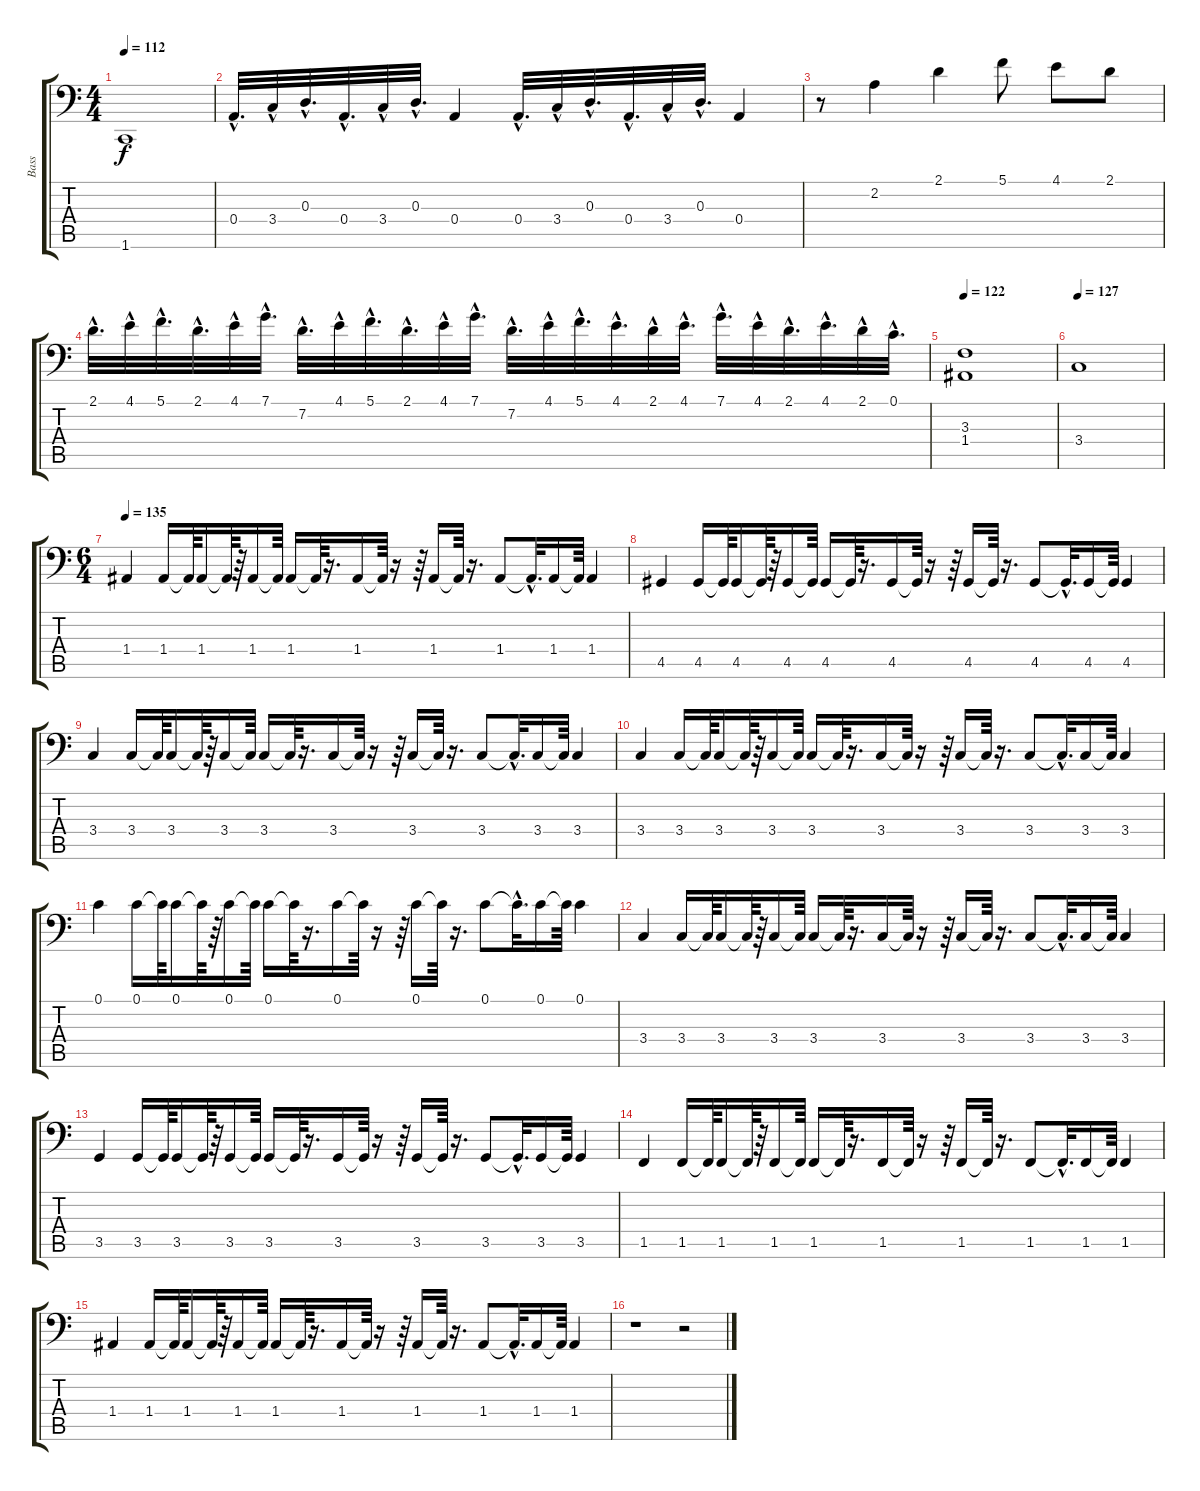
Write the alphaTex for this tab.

\track ("Bass" "Bass") {instrument electricbassfinger}
\staff {score tabs}
\tuning (C3 G2 D2 A1 E1 B0) {hide}
\ts (4 4)
\tempo 112
\clef f4
\ks c
1.6.1{dy f} |
0.4{hac}.32{d} 3.4{hac}.32 0.3{hac}.32{d} 0.4{hac}.32{d} 3.4{hac}.32 0.3{hac}.32{d} 0.4.4 0.4{hac}.32{d} 3.4{hac}.32 0.3{hac}.32{d} 0.4{hac}.32{d} 3.4{hac}.32 0.3{hac}.32{d} 0.4.4 |
r.8 2.2.4 2.1.4 5.1.8 4.1.8 2.1.8 |
2.1{hac}.32{d} 4.1{hac}.32 5.1{hac}.32{d} 2.1{hac}.32{d} 4.1{hac}.32 7.1{hac}.32{d} 7.2{hac}.32{d} 4.1{hac}.32 5.1{hac}.32{d} 2.1{hac}.32{d} 4.1{hac}.32 7.1{hac}.32{d} 7.2{hac}.32{d} 4.1{hac}.32 5.1{hac}.32{d} 4.1{hac}.32{d} 2.1{hac}.32 4.1{hac}.32{d} 7.1{hac}.32{d} 4.1{hac}.32 2.1{hac}.32{d} 4.1{hac}.32{d} 2.1{hac}.32 0.1{hac}.32{d} |
\tempo 122
(3.3 1.4).1 |
\tempo 127
3.4.1 |
\ts (6 4)
\tempo 135
1.4.4 1.4.16 1.4{t}.64 1.4.16 1.4{t}.64 r.64 1.4.16 1.4{t}.64 1.4.16 1.4{t}.64 r.16{d} 1.4.16 1.4{t}.64 r.16 r.64 1.4.16 1.4{t}.64 r.16{d} 1.4.8 1.4{hac t}.32{d} 1.4.16 1.4{t}.64 1.4.4 |
4.5.4 4.5.16 4.5{t}.64 4.5.16 4.5{t}.64 r.64 4.5.16 4.5{t}.64 4.5.16 4.5{t}.64 r.16{d} 4.5.16 4.5{t}.64 r.16 r.64 4.5.16 4.5{t}.64 r.16{d} 4.5.8 4.5{hac t}.32{d} 4.5.16 4.5{t}.64 4.5.4 |
3.4.4 3.4.16 3.4{t}.64 3.4.16 3.4{t}.64 r.64 3.4.16 3.4{t}.64 3.4.16 3.4{t}.64 r.16{d} 3.4.16 3.4{t}.64 r.16 r.64 3.4.16 3.4{t}.64 r.16{d} 3.4.8 3.4{hac t}.32{d} 3.4.16 3.4{t}.64 3.4.4 |
3.4.4 3.4.16 3.4{t}.64 3.4.16 3.4{t}.64 r.64 3.4.16 3.4{t}.64 3.4.16 3.4{t}.64 r.16{d} 3.4.16 3.4{t}.64 r.16 r.64 3.4.16 3.4{t}.64 r.16{d} 3.4.8 3.4{hac t}.32{d} 3.4.16 3.4{t}.64 3.4.4 |
0.1.4 0.1.16 0.1{t}.64 0.1.16 0.1{t}.64 r.64 0.1.16 0.1{t}.64 0.1.16 0.1{t}.64 r.16{d} 0.1.16 0.1{t}.64 r.16 r.64 0.1.16 0.1{t}.64 r.16{d} 0.1.8 0.1{hac t}.32{d} 0.1.16 0.1{t}.64 0.1.4 |
3.4.4 3.4.16 3.4{t}.64 3.4.16 3.4{t}.64 r.64 3.4.16 3.4{t}.64 3.4.16 3.4{t}.64 r.16{d} 3.4.16 3.4{t}.64 r.16 r.64 3.4.16 3.4{t}.64 r.16{d} 3.4.8 3.4{hac t}.32{d} 3.4.16 3.4{t}.64 3.4.4 |
3.5.4 3.5.16 3.5{t}.64 3.5.16 3.5{t}.64 r.64 3.5.16 3.5{t}.64 3.5.16 3.5{t}.64 r.16{d} 3.5.16 3.5{t}.64 r.16 r.64 3.5.16 3.5{t}.64 r.16{d} 3.5.8 3.5{hac t}.32{d} 3.5.16 3.5{t}.64 3.5.4 |
1.5.4 1.5.16 1.5{t}.64 1.5.16 1.5{t}.64 r.64 1.5.16 1.5{t}.64 1.5.16 1.5{t}.64 r.16{d} 1.5.16 1.5{t}.64 r.16 r.64 1.5.16 1.5{t}.64 r.16{d} 1.5.8 1.5{hac t}.32{d} 1.5.16 1.5{t}.64 1.5.4 |
1.4.4 1.4.16 1.4{t}.64 1.4.16 1.4{t}.64 r.64 1.4.16 1.4{t}.64 1.4.16 1.4{t}.64 r.16{d} 1.4.16 1.4{t}.64 r.16 r.64 1.4.16 1.4{t}.64 r.16{d} 1.4.8 1.4{hac t}.32{d} 1.4.16 1.4{t}.64 1.4.4 |
r.1 r.2
